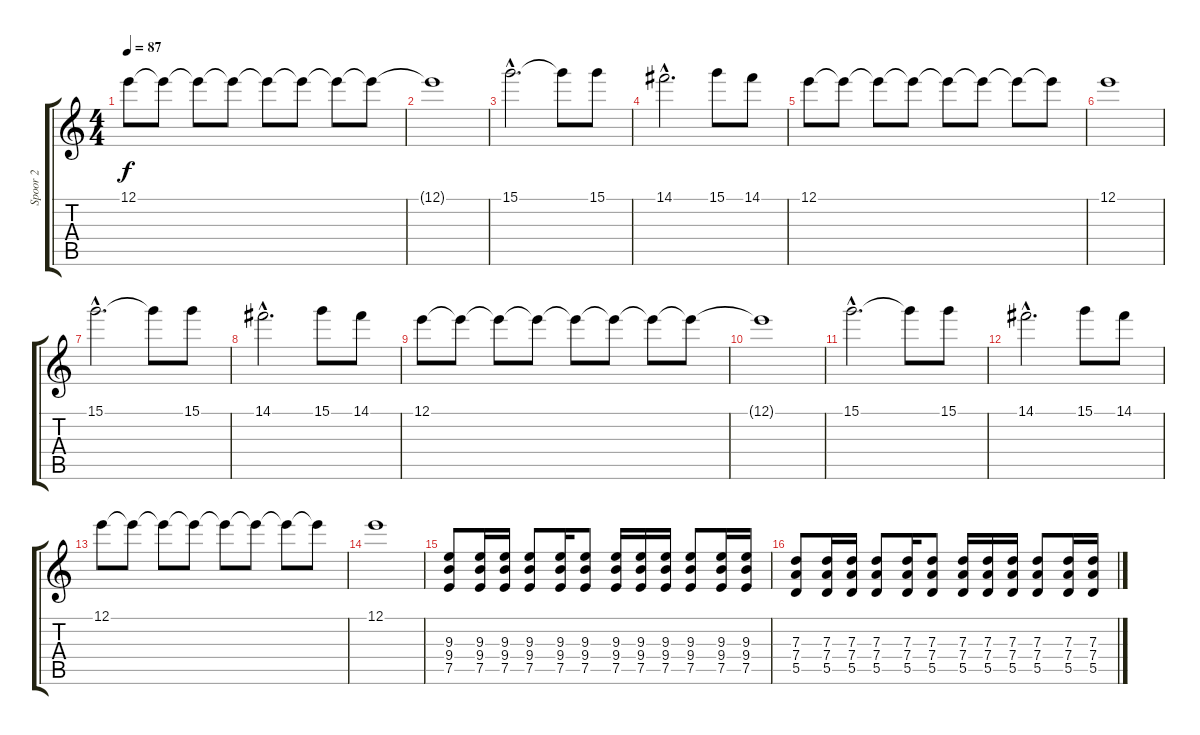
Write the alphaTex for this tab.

\track ("Spoor 2" "Spoor 2") {instrument electricguitarclean}
\staff {score tabs}
\tuning (E4 B3 G3 D3 A2 E2) {hide}
\ts (4 4)
\tempo 87
\clef g2
\ks c
12.1.8{dy f} 12.1{t}.8 12.1{t}.8 12.1{t}.8 12.1{t}.8 12.1{t}.8 12.1{t}.8 12.1{t}.8 |
12.1{t}.1 |
15.1{hac}.2{d} 15.1{t}.8 15.1.8 |
14.1{hac}.2{d} 15.1.8 14.1.8 |
12.1.8 12.1{t}.8 12.1{t}.8 12.1{t}.8 12.1{t}.8 12.1{t}.8 12.1{t}.8 12.1{t}.8 |
12.1.1 |
15.1{hac}.2{d} 15.1{t}.8 15.1.8 |
14.1{hac}.2{d} 15.1.8 14.1.8 |
12.1.8 12.1{t}.8 12.1{t}.8 12.1{t}.8 12.1{t}.8 12.1{t}.8 12.1{t}.8 12.1{t}.8 |
12.1{t}.1 |
15.1{hac}.2{d} 15.1{t}.8 15.1.8 |
14.1{hac}.2{d} 15.1.8 14.1.8 |
12.1.8 12.1{t}.8 12.1{t}.8 12.1{t}.8 12.1{t}.8 12.1{t}.8 12.1{t}.8 12.1{t}.8 |
12.1.1 |
(9.3 9.4 7.5).8{instrument overdrivenguitar} (9.3 9.4 7.5).16 (9.3 9.4 7.5).16 (9.3 9.4 7.5).8 (9.3 9.4 7.5).16 (9.3 9.4 7.5).8 (9.3 9.4 7.5).16 (9.3 9.4 7.5).16 (9.3 9.4 7.5).16 (9.3 9.4 7.5).8 (9.3 9.4 7.5).16 (9.3 9.4 7.5).16 |
(7.3 7.4 5.5).8 (7.3 7.4 5.5).16 (7.3 7.4 5.5).16 (7.3 7.4 5.5).8 (7.3 7.4 5.5).16 (7.3 7.4 5.5).8 (7.3 7.4 5.5).16 (7.3 7.4 5.5).16 (7.3 7.4 5.5).16 (7.3 7.4 5.5).8 (7.3 7.4 5.5).16 (7.3 7.4 5.5).16
